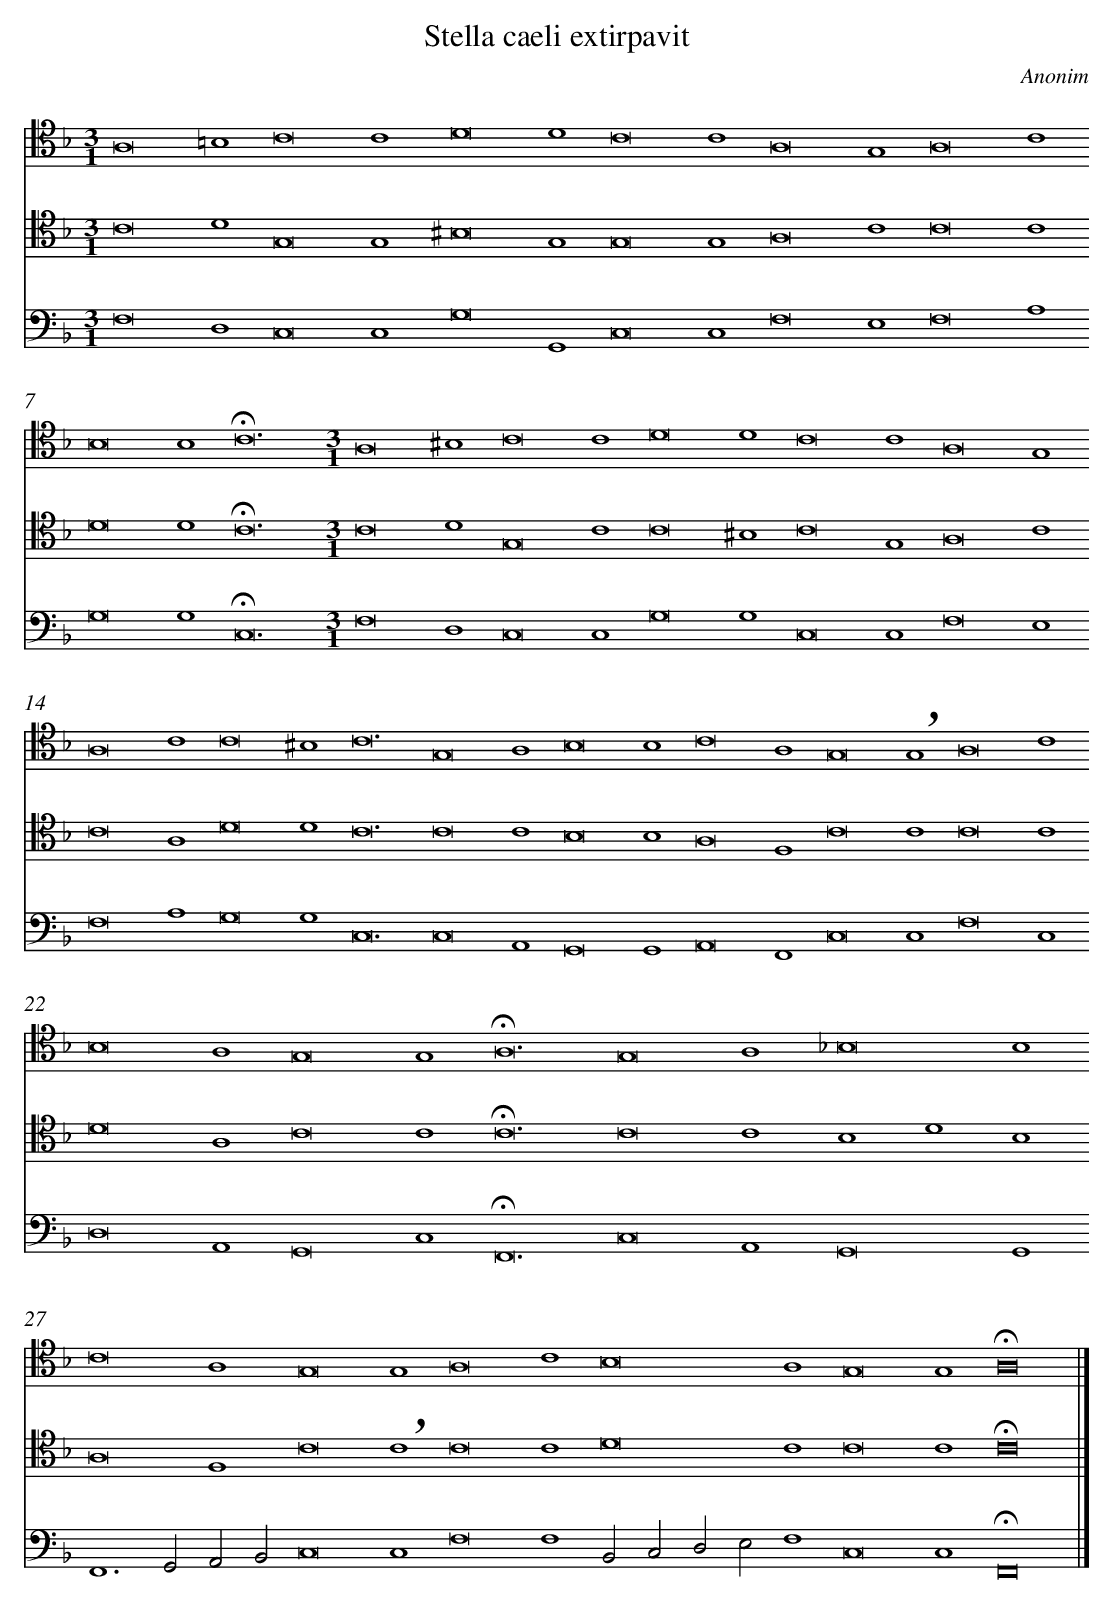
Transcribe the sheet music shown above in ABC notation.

X:1
T: Stella caeli extirpavit
C: Anonim
L: 1/4
M: 3/1
V: 1 clef=tenor
V: 2 clef=tenor
V: 3 clef=bass
K: F
[V:1] A,8=B,4 [|]
[V:2] C8D4 [|]
[V:3] F,8D,4 [|]
[V:1] C8C4 [|]
[V:2] G,8G,4 [|]
[V:3] C,8C,4 [|]
[V:1] D8D4 [|]
[V:2] ^B,8G,4 [|]
[V:3] G,8G,,4 [|]
[V:1] C8C4 [|]
[V:2] G,8G,4 [|]
[V:3] C,8C,4 [|]
[V:1] A,8G,4 [|]
[V:2] A,8C4 [|]
[V:3] F,8E,4 [|]
[V:1] A,8C4 [|]
[V:2] C8C4 [|]
[V:3] F,8A,4 [|]
[V:1] B,8B,4 [|]
[V:2] D8D4 [|]
[V:3] G,8G,4 [|]
[V:1] !fermata!C12 [|]
[V:2] !fermata!C12 [|]
[V:3] !fermata!C,12 [|]
[V:1] [M:3/1]A,8^B,4 [|]
[V:2] [M:3/1]C8D4 [|]
[V:3] [M:3/1]F,8D,4 [|]
[V:1] C8C4 [|]
[V:2] G,8C4 [|]
[V:3] C,8C,4 [|]
[V:1] D8D4 [|]
[V:2] C8^B,4 [|]
[V:3] G,8G,4 [|]
[V:1] C8C4 [|]
[V:2] C8G,4 [|]
[V:3] C,8C,4 [|]
[V:1] A,8G,4 [|]
[V:2] A,8C4 [|]
[V:3] F,8E,4 [|]
[V:1] A,8C4 [|]
[V:2] C8A,4 [|]
[V:3] F,8A,4 [|]
[V:1] C8^B,4 [|]
[V:2] D8D4 [|]
[V:3] G,8G,4 [|]
[V:1] C12 [|]
[V:2] C12 [|]
[V:3] C,12 [|]
[V:1] G,8A,4 [|]
[V:2] C8C4 [|]
[V:3] C,8A,,4 [|]
[V:1] B,8B,4 [|]
[V:2] B,8B,4 [|]
[V:3] G,,8G,,4 [|]
[V:1] C8A,4 [|]
[V:2] A,8F,4 [|]
[V:3] A,,8F,,4 [|]
[V:1] G,8!breath!G,4 [|]
[V:2] C8C4 [|]
[V:3] C,8C,4 [|]
[V:1] A,8C4 [|]
[V:2] C8C4 [|]
[V:3] F,8C,4 [|]
[V:1] B,8A,4 [|]
[V:2] D8A,4 [|]
[V:3] D,8A,,4 [|]
[V:1] G,8G,4 [|]
[V:2] C8C4 [|]
[V:3] G,,8C,4 [|]
[V:1] !fermata!A,12 [|]
[V:2] !fermata!C12 [|]
[V:3] !fermata!F,,12 [|]
[V:1] G,8A,4 [|]
[V:2] C8C4 [|]
[V:3] C,8A,,4 [|]
[V:1] _B,8B,4 [|]
[V:2] B,4D4B,4 [|]
[V:3] G,,8G,,4 [|]
[V:1] C8A,4 [|]
[V:2] A,8F,4 [|]
[V:3] F,,4>G,,4A,,2B,,2 [|]
[V:1] G,8G,4 [|]
[V:2] C8!breath!C4 [|]
[V:3] C,8C,4 [|]
[V:1] A,8C4 [|]
[V:2] C8C4 [|]
[V:3] F,8F,4 [|]
[V:1] B,8A,4 [|]
[V:2] D8C4 [|]
[V:3] B,,2C,2D,2E,2F,4 [|]
[V:1] G,8G,4 [|]
[V:2] C8C4 [|]
[V:3] C,8C,4 [|]
[V:1] !fermata!A,12 |]
[V:2] !fermata!C12 |]
[V:3] !fermata!F,,12 |]
